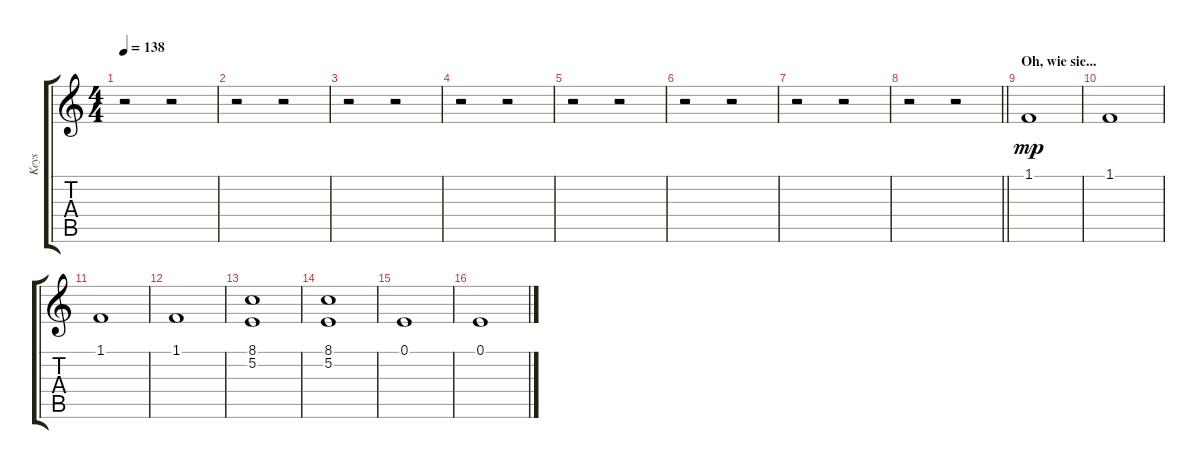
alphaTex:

\track ("Keys" "Keys") {instrument stringensemble1}
\staff {score tabs}
\tuning (E4 B3 G3 D3 A2 E2) {hide}
\ts (4 4)
\tempo 138
\clef g2
\ks c
r.2{dy mf} r.2 |
r.2 r.2 |
r.2 r.2 |
r.2 r.2 |
r.2 r.2 |
r.2 r.2 |
r.2 r.2 |
\barLineRight lightlight
r.2 r.2 |
\section ("" "Oh, wie sie...")
1.1.1{dy mp} |
1.1.1 |
1.1.1 |
1.1.1 |
(8.1 5.2).1 |
(8.1 5.2).1 |
0.1.1 |
0.1.1
